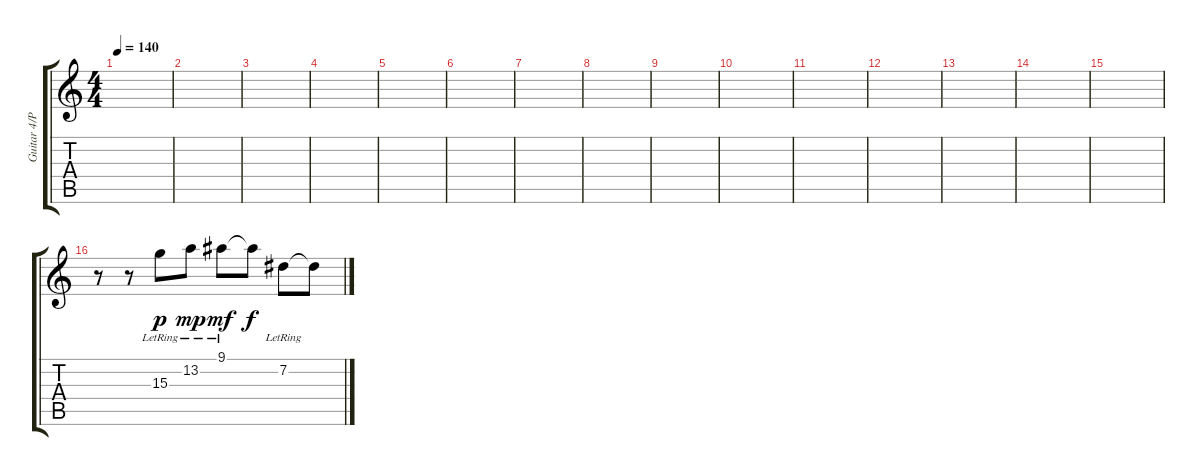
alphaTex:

\track ("Guitar 4/Piano" "Guitar 4/P") {instrument distortionguitar}
\staff {score tabs}
\tuning (Db4 Ab3 E3 B2 Gb2 B1) {hide}
\ts (4 4)
\tempo 140
\clef g2
\ks c
|
|
|
|
|
|
|
|
|
|
|
|
|
|
|
r.8{volume 13} r.8 15.3{lr}.8{dy p instrument electricgrandpiano} 13.2{lr}.8{dy mp} 9.1{lr}.8{dy mf} 9.1{t}.8{dy f} 7.2{lr}.8 7.2{t}.8
